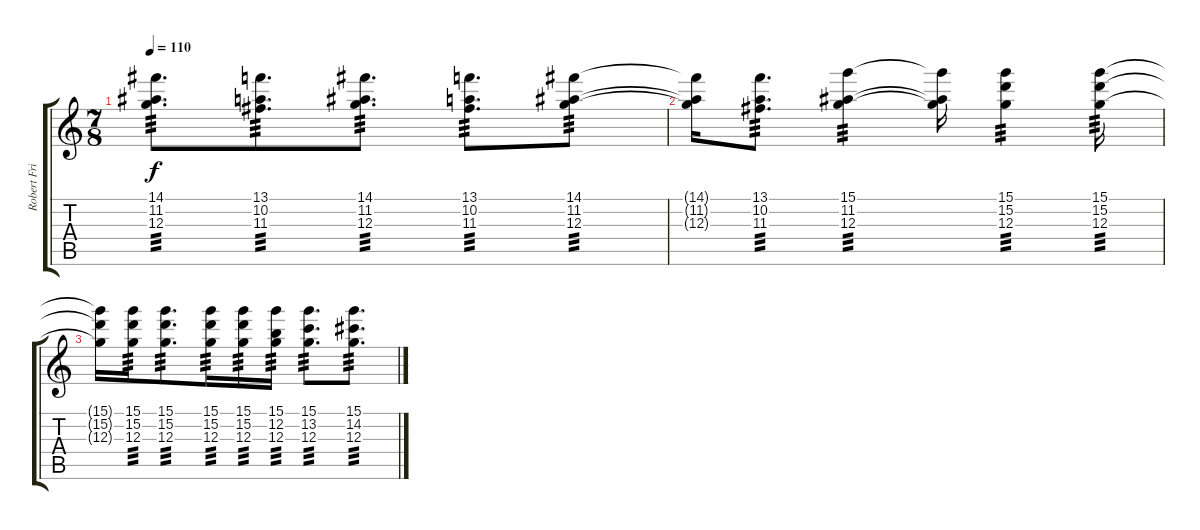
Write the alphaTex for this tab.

\track ("Robert Fripp" "Robert Fri") {instrument overdrivenguitar}
\staff {score tabs}
\tuning (E4 B3 G3 D3 A2 E2) {hide}
\ts (7 8)
\tempo 110
\clef g2
\ks c
(14.1 11.2 12.3).8{d tp 3 dy f} (13.1 10.2 11.3).8{d tp 3} (14.1 11.2 12.3).8{d tp 3} (13.1 10.2 11.3).8{d tp 3} (14.1 11.2 12.3).8{tp 3} |
(14.1{t} 11.2{t} 12.3{t}).16{volume 0} (13.1 10.2 11.3).8{d tp 3} (15.1 11.2 12.3).4{tp 3} (15.1{t} 11.2{t} 12.3{t}).16 (15.1 15.2 12.3).4{tp 3} (15.1 15.2 12.3).16{tp 3} |
(15.1{t} 15.2{t} 12.3{t}).16 (15.1 15.2 12.3).16{tp 3} (15.1 15.2 12.3).8{d tp 3} (15.1 15.2 12.3).16{tp 3} (15.1 15.2 12.3).16{tp 3} (15.1 12.2 12.3).16{tp 3} (15.1 13.2 12.3).8{d tp 3} (15.1 14.2 12.3).8{d tp 3}
